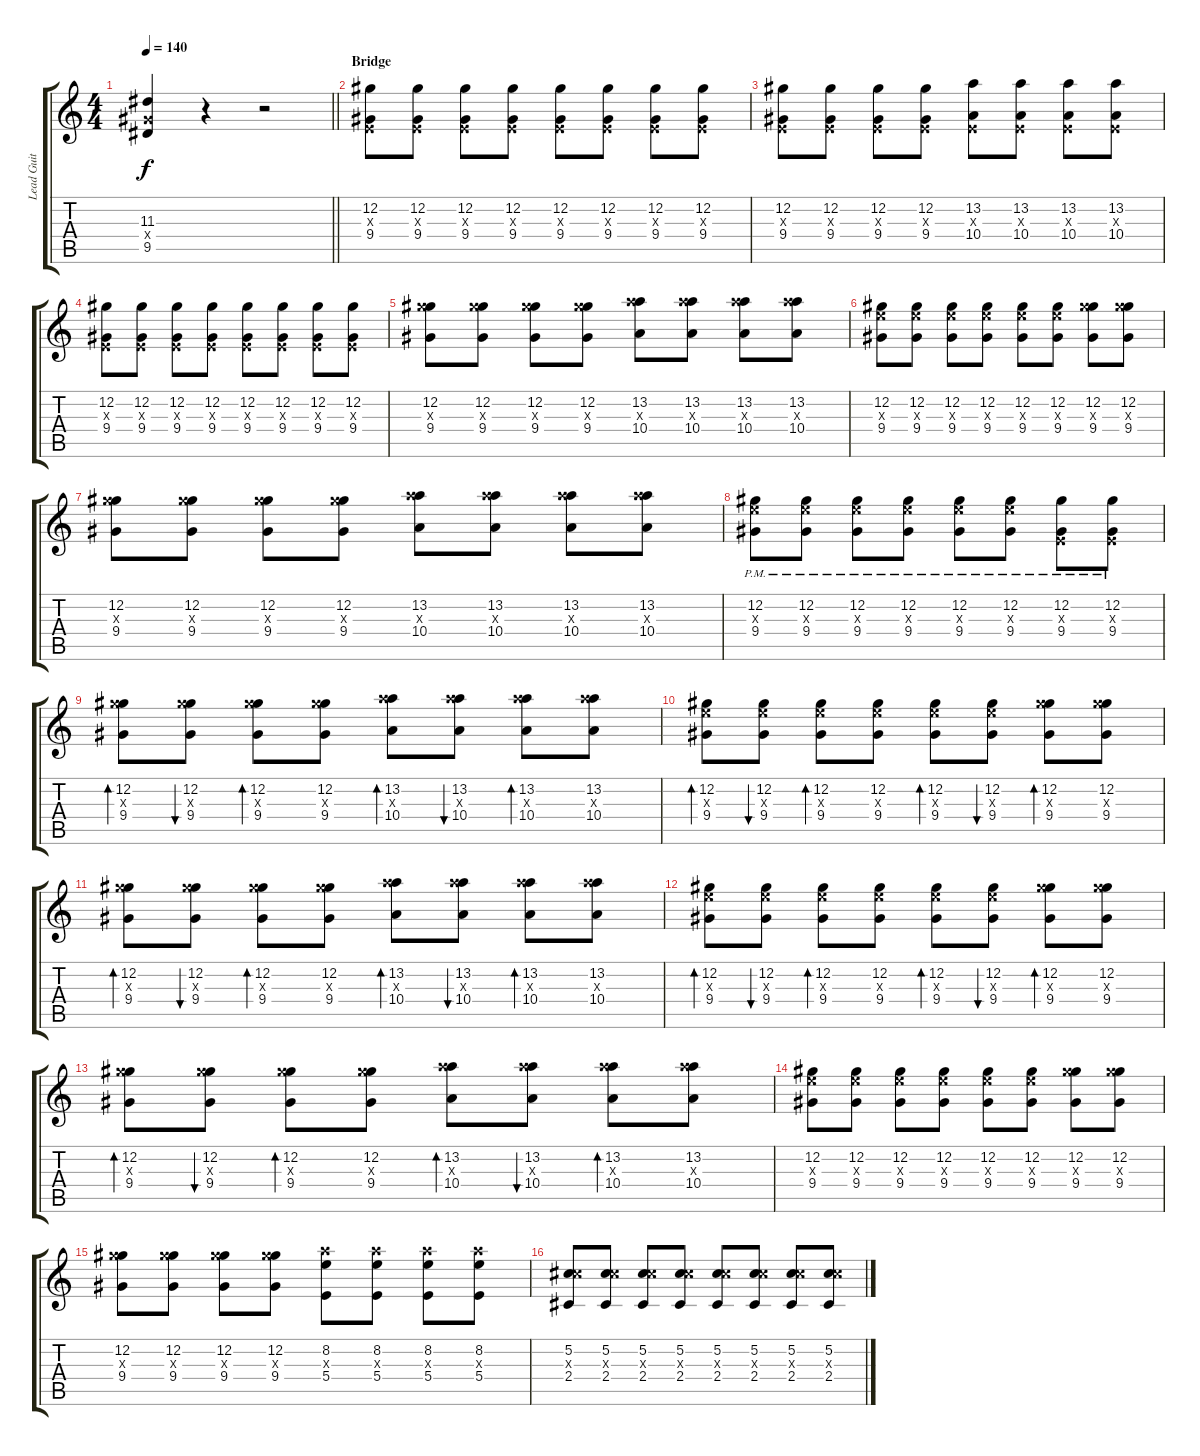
\track (" Lead Guitar" " Lead Guit") {instrument acousticguitarsteel}
\staff {score tabs}
\tuning (Db4 Ab3 E3 B2 Gb2 B1) {hide}
\ts (4 4)
\tempo 140
\clef g2
\barLineRight lightlight
\ks c
(11.3 9.4{x} 9.5).4{dy f} r.4 r.2 |
\section ("" "Bridge")
(12.2 0.3{x} 9.4).8 (12.2 0.3{x} 9.4).8 (12.2 0.3{x} 9.4).8 (12.2 0.3{x} 9.4).8 (12.2 0.3{x} 9.4).8 (12.2 0.3{x} 9.4).8 (12.2 0.3{x} 9.4).8 (12.2 0.3{x} 9.4).8 |
(12.2 0.3{x} 9.4).8 (12.2 0.3{x} 9.4).8 (12.2 0.3{x} 9.4).8 (12.2 0.3{x} 9.4).8 (13.2 0.3{x} 10.4).8 (13.2 0.3{x} 10.4).8 (13.2 0.3{x} 10.4).8 (13.2 0.3{x} 10.4).8 |
(12.2 0.3{x} 9.4).8 (12.2 0.3{x} 9.4).8 (12.2 0.3{x} 9.4).8 (12.2 0.3{x} 9.4).8 (12.2 0.3{x} 9.4).8 (12.2 0.3{x} 9.4).8 (12.2 0.3{x} 9.4).8 (12.2 0.3{x} 9.4).8 |
(12.2 16.3{x} 9.4).8 (12.2 16.3{x} 9.4).8 (12.2 16.3{x} 9.4).8 (12.2 16.3{x} 9.4).8 (13.2 17.3{x} 10.4).8 (13.2 17.3{x} 10.4).8 (13.2 17.3{x} 10.4).8 (13.2 17.3{x} 10.4).8 |
(12.2 12.3{x} 9.4).8 (12.2 12.3{x} 9.4).8 (12.2 12.3{x} 9.4).8 (12.2 12.3{x} 9.4).8 (12.2 12.3{x} 9.4).8 (12.2 12.3{x} 9.4).8 (12.2 16.3{x} 9.4).8 (12.2 16.3{x} 9.4).8 |
(12.2 16.3{x} 9.4).8 (12.2 16.3{x} 9.4).8 (12.2 16.3{x} 9.4).8 (12.2 16.3{x} 9.4).8 (13.2 17.3{x} 10.4).8 (13.2 17.3{x} 10.4).8 (13.2 17.3{x} 10.4).8 (13.2 17.3{x} 10.4).8 |
(12.2{pm} 12.3{x} 9.4{pm}).8 (12.2{pm} 12.3{x} 9.4{pm}).8 (12.2{pm} 12.3{x} 9.4{pm}).8 (12.2{pm} 12.3{x} 9.4{pm}).8 (12.2{pm} 12.3{x} 9.4{pm}).8 (12.2{pm} 12.3{x} 9.4{pm}).8 (12.2{pm} 0.3{x} 9.4{pm}).8 (12.2{pm} 0.3{x} 9.4{pm}).8 |
(12.2 16.3{x} 9.4).8{bd 60} (12.2 16.3{x} 9.4).8{bu 60} (12.2 16.3{x} 9.4).8{bd 60} (12.2 16.3{x} 9.4).8 (13.2 17.3{x} 10.4).8{bd 60} (13.2 17.3{x} 10.4).8{bu 60} (13.2 17.3{x} 10.4).8{bd 60} (13.2 17.3{x} 10.4).8 |
(12.2 12.3{x} 9.4).8{bd 60} (12.2 12.3{x} 9.4).8{bu 60} (12.2 12.3{x} 9.4).8{bd 60} (12.2 12.3{x} 9.4).8 (12.2 12.3{x} 9.4).8{bd 60} (12.2 12.3{x} 9.4).8{bu 60} (12.2 16.3{x} 9.4).8{bd 60} (12.2 16.3{x} 9.4).8 |
(12.2 16.3{x} 9.4).8{bd 60} (12.2 16.3{x} 9.4).8{bu 60} (12.2 16.3{x} 9.4).8{bd 60} (12.2 16.3{x} 9.4).8 (13.2 17.3{x} 10.4).8{bd 60} (13.2 17.3{x} 10.4).8{bu 60} (13.2 17.3{x} 10.4).8{bd 60} (13.2 17.3{x} 10.4).8 |
(12.2 12.3{x} 9.4).8{bd 60} (12.2 12.3{x} 9.4).8{bu 60} (12.2 12.3{x} 9.4).8{bd 60} (12.2 12.3{x} 9.4).8 (12.2 12.3{x} 9.4).8{bd 60} (12.2 12.3{x} 9.4).8{bu 60} (12.2 16.3{x} 9.4).8{bd 60} (12.2 16.3{x} 9.4).8 |
(12.2 16.3{x} 9.4).8{bd 60} (12.2 16.3{x} 9.4).8{bu 60} (12.2 16.3{x} 9.4).8{bd 60} (12.2 16.3{x} 9.4).8 (13.2 17.3{x} 10.4).8{bd 60} (13.2 17.3{x} 10.4).8{bu 60} (13.2 17.3{x} 10.4).8{bd 60} (13.2 17.3{x} 10.4).8 |
(12.2 12.3{x} 9.4).8 (12.2 12.3{x} 9.4).8 (12.2 12.3{x} 9.4).8 (12.2 12.3{x} 9.4).8 (12.2 12.3{x} 9.4).8 (12.2 12.3{x} 9.4).8 (12.2 16.3{x} 9.4).8 (12.2 16.3{x} 9.4).8 |
(12.2 16.3{x} 9.4).8 (12.2 16.3{x} 9.4).8 (12.2 16.3{x} 9.4).8 (12.2 16.3{x} 9.4).8 (8.2 17.3{x} 5.4).8 (8.2 17.3{x} 5.4).8 (8.2 17.3{x} 5.4).8 (8.2 17.3{x} 5.4).8 |
(5.2 9.3{x} 2.4).8 (5.2 9.3{x} 2.4).8 (5.2 9.3{x} 2.4).8 (5.2 9.3{x} 2.4).8 (5.2 9.3{x} 2.4).8 (5.2 9.3{x} 2.4).8 (5.2 9.3{x} 2.4).8 (5.2 9.3{x} 2.4).8
